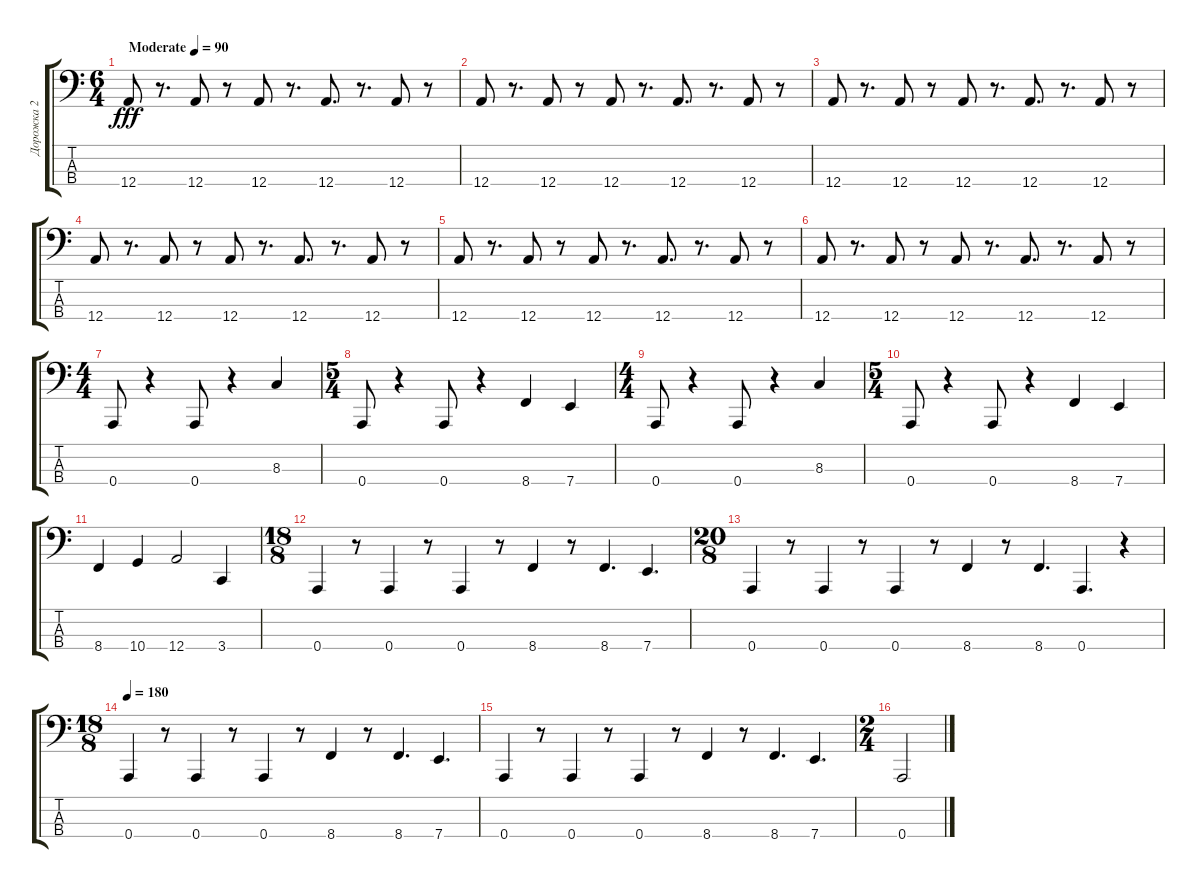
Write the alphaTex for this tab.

\track ("Дорожка 2" "Дорожка 2") {instrument slapbass1}
\staff {score tabs}
\tuning (D2 A1 E1 A0) {hide}
\ts (6 4)
\tempo (90 "Moderate")
\clef f4
\ks c
12.4.8{dy fff instrument slapbass1} r.8{d} 12.4.8 r.8 12.4.8 r.8{d} 12.4.8{d} r.8{d} 12.4.8 r.8 |
12.4.8 r.8{d} 12.4.8 r.8 12.4.8 r.8{d} 12.4.8{d} r.8{d} 12.4.8 r.8 |
12.4.8 r.8{d} 12.4.8 r.8 12.4.8 r.8{d} 12.4.8{d} r.8{d} 12.4.8 r.8 |
12.4.8 r.8{d} 12.4.8 r.8 12.4.8 r.8{d} 12.4.8{d} r.8{d} 12.4.8 r.8 |
12.4.8 r.8{d} 12.4.8 r.8 12.4.8 r.8{d} 12.4.8{d} r.8{d} 12.4.8 r.8 |
12.4.8 r.8{d} 12.4.8 r.8 12.4.8 r.8{d} 12.4.8{d} r.8{d} 12.4.8 r.8 |
\ts (4 4)
0.4.8 r.4 0.4.8 r.4 8.3.4 |
\ts (5 4)
0.4.8 r.4 0.4.8 r.4 8.4.4 7.4.4 |
\ts (4 4)
0.4.8 r.4 0.4.8 r.4 8.3.4 |
\ts (5 4)
0.4.8 r.4 0.4.8 r.4 8.4.4 7.4.4 |
8.4.4 10.4.4 12.4.2 3.4.4 |
\ts (18 8)
0.4.4 r.8 0.4.4 r.8 0.4.4 r.8 8.4.4 r.8 8.4.4{d} 7.4.4{d} |
\ts (20 8)
0.4.4 r.8 0.4.4 r.8 0.4.4 r.8 8.4.4 r.8 8.4.4{d} 0.4.4{d} r.4 |
\ts (18 8)
\tempo 180
0.4.4 r.8 0.4.4 r.8 0.4.4 r.8 8.4.4 r.8 8.4.4{d} 7.4.4{d} |
0.4.4 r.8 0.4.4 r.8 0.4.4 r.8 8.4.4 r.8 8.4.4{d} 7.4.4{d} |
\ts (2 4)
0.4.2
